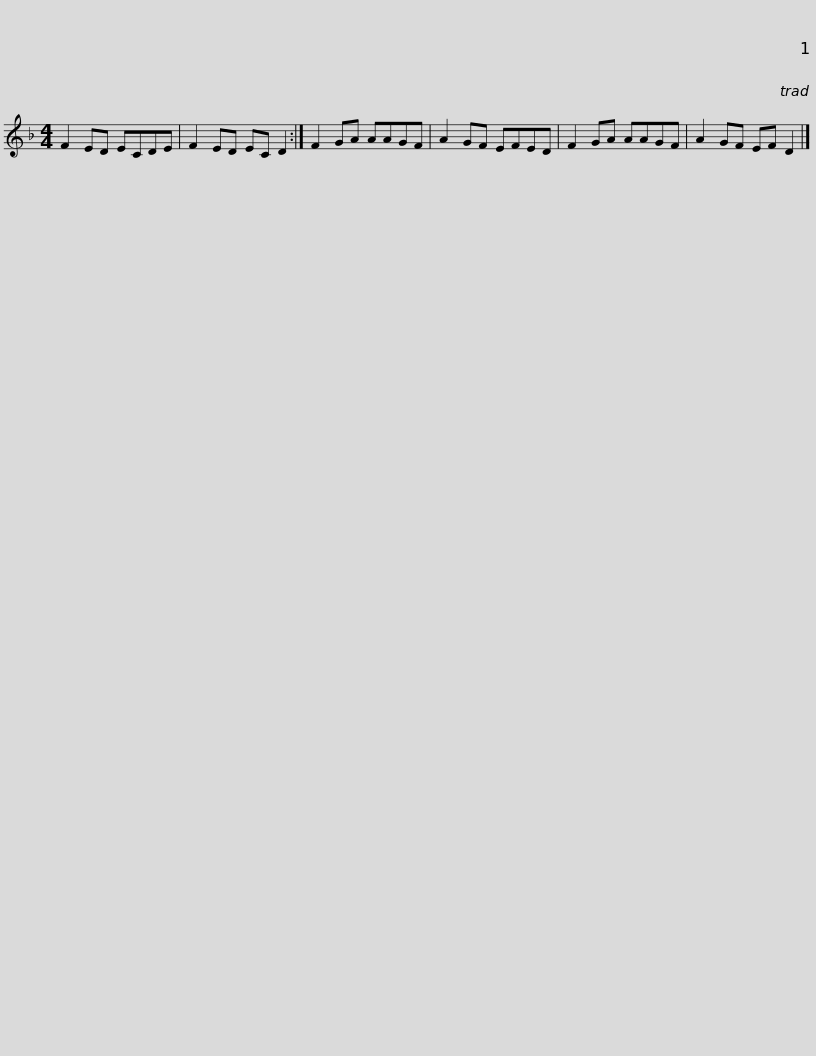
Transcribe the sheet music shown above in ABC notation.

X:1
L:1/8
M:4/4
I:linebreak $
K:Dmin
V:1 treble
V:1
 F2 ED ECDE | F2 ED EC D2 :| F2 GA AAGF | A2 GF EFED | F2 GA AAGF | %5
 A2 GF EF D2 |] %6
